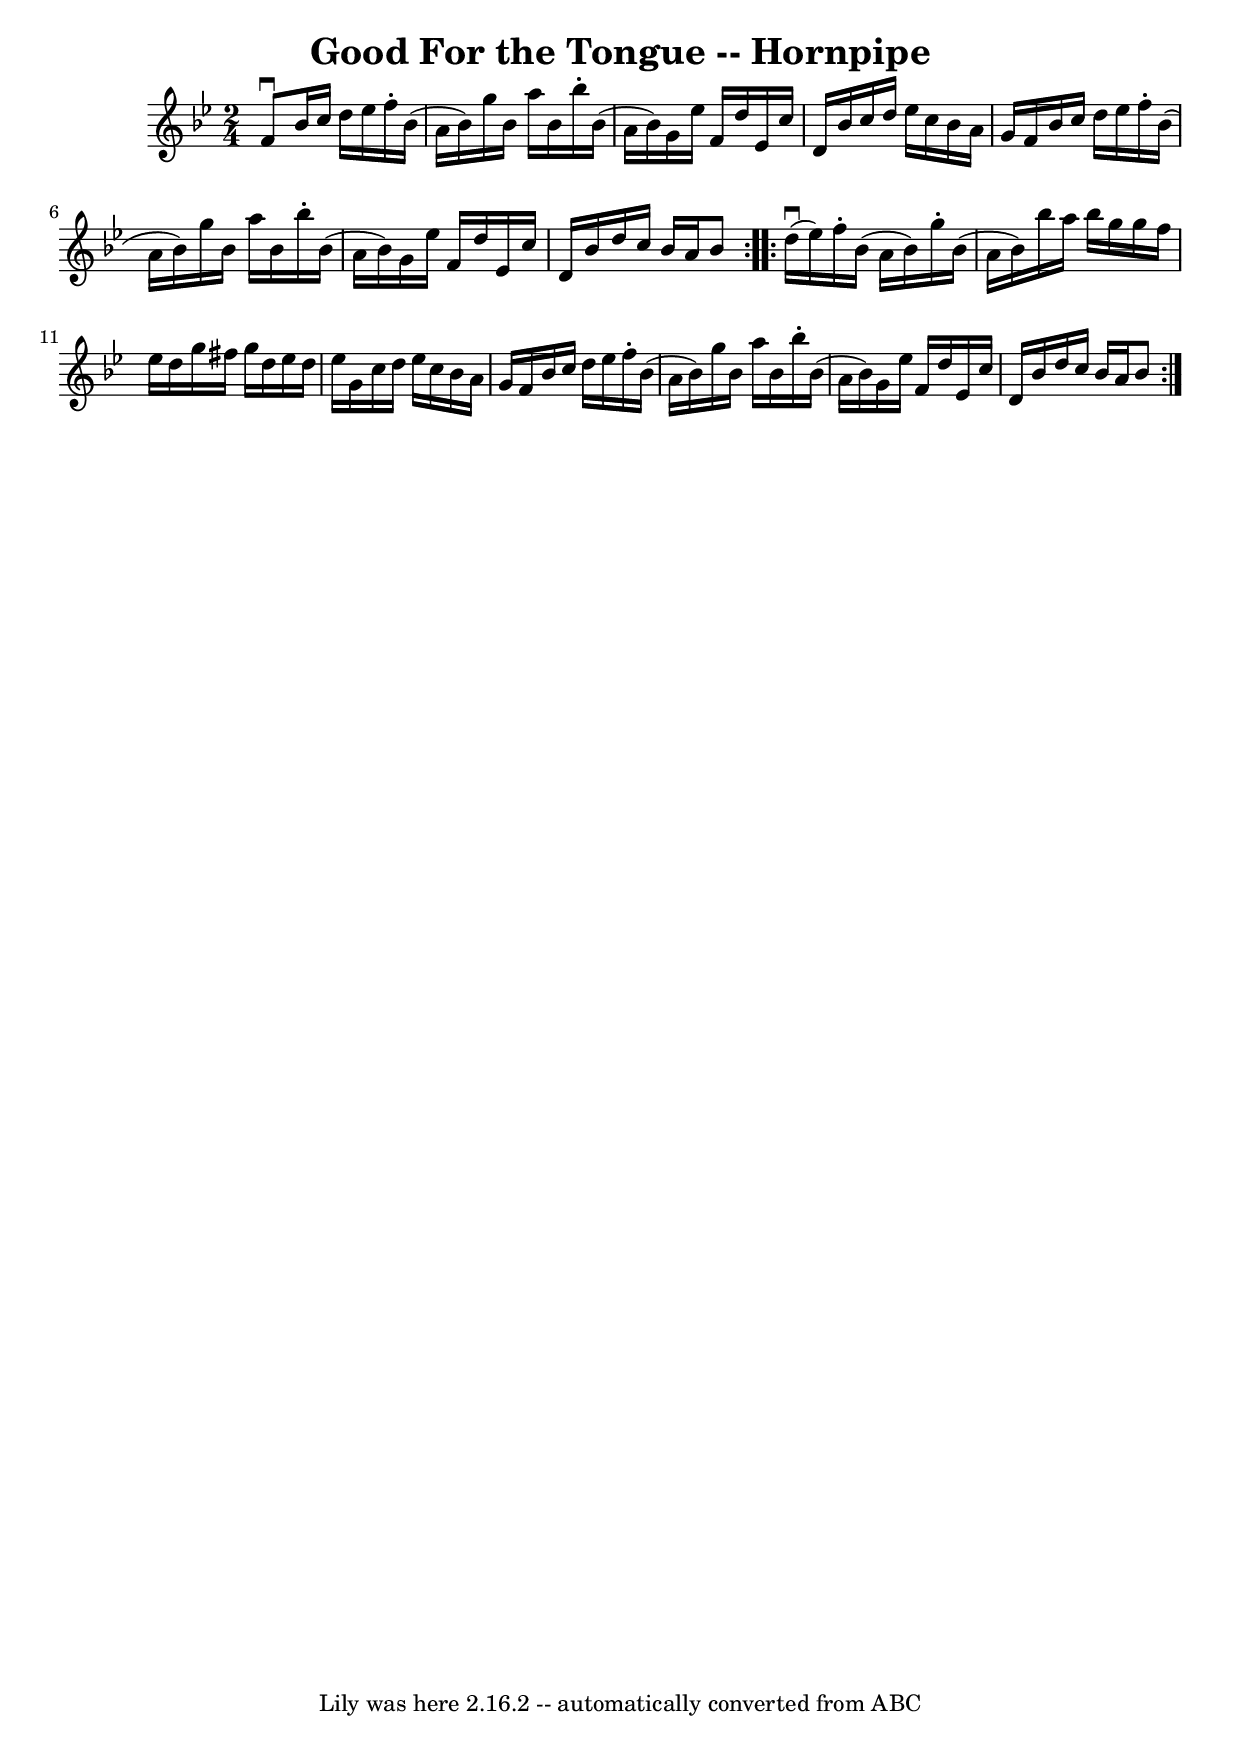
\version "2.16.2"
\include "Mammoth.ily"
\header {
	%% book = "Cole's 1000 Fiddle Tunes"
	crossRefNumber = "1"
	footnotes = ""
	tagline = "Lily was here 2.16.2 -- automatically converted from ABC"
	title = "Good For the Tongue -- Hornpipe"
}
voicedefault =  {


\repeat volta 2 {
\time 2/4 
\key bes \major f'8^\downbow |
 bes'16 c''16 d''16   
 ees''16 f''16 -. bes'16 (a'16 bes'16) |
 g''16 bes'16 
 a''16 bes'16 bes''16 -. bes'16 (a'16 bes'16) |
   
g'16 ees''16 f'16 d''16 ees'16 c''16 d'16 bes'16  |
 
 c''16 d''16 ees''16 c''16 bes'16 a'16 g'16 f'16  
|
 bes'16 c''16 d''16 ees''16 f''16 -. bes'16 (a'16  
 bes'16) |
 g''16 bes'16 a''16 bes'16 bes''16 -.   
bes'16 (a'16 bes'16) |
 g'16 ees''16 f'16 d''16    
ees'16 c''16 d'16 bes'16  |
 d''16 c''16 bes'16 a'16  
 bes'8  }     \repeat volta 2 { d''16 (^\downbow ees''16) |
   
f''16 -. bes'16 (a'16 bes'16) g''16 -. bes'16 (a'16 bes'16 
) |
 bes''16 a''16 bes''16 g''16 g''16 f''16    
ees''16 d''16  |
 g''16 fis''16 g''16 d''16 ees''16    
d''16 ees''16 g'16  |
 c''16 d''16 ees''16 c''16    
bes'16 a'16 g'16 f'16  |
 bes'16 c''16 d''16    
ees''16 f''16 -. bes'16 (a'16 bes'16) |
 g''16 bes'16  
 a''16 bes'16 bes''16 -. bes'16 (a'16 bes'16) |
 g'16 
 ees''16 f'16 d''16 ees'16 c''16 d'16 bes'16  |
   
d''16 c''16 bes'16 a'16 bes'8  }   
}

\score{
    <<

	\context Staff="default"
	{
	    \voicedefault 
	}

    >>
	\layout {
	}
	\midi {}
}
